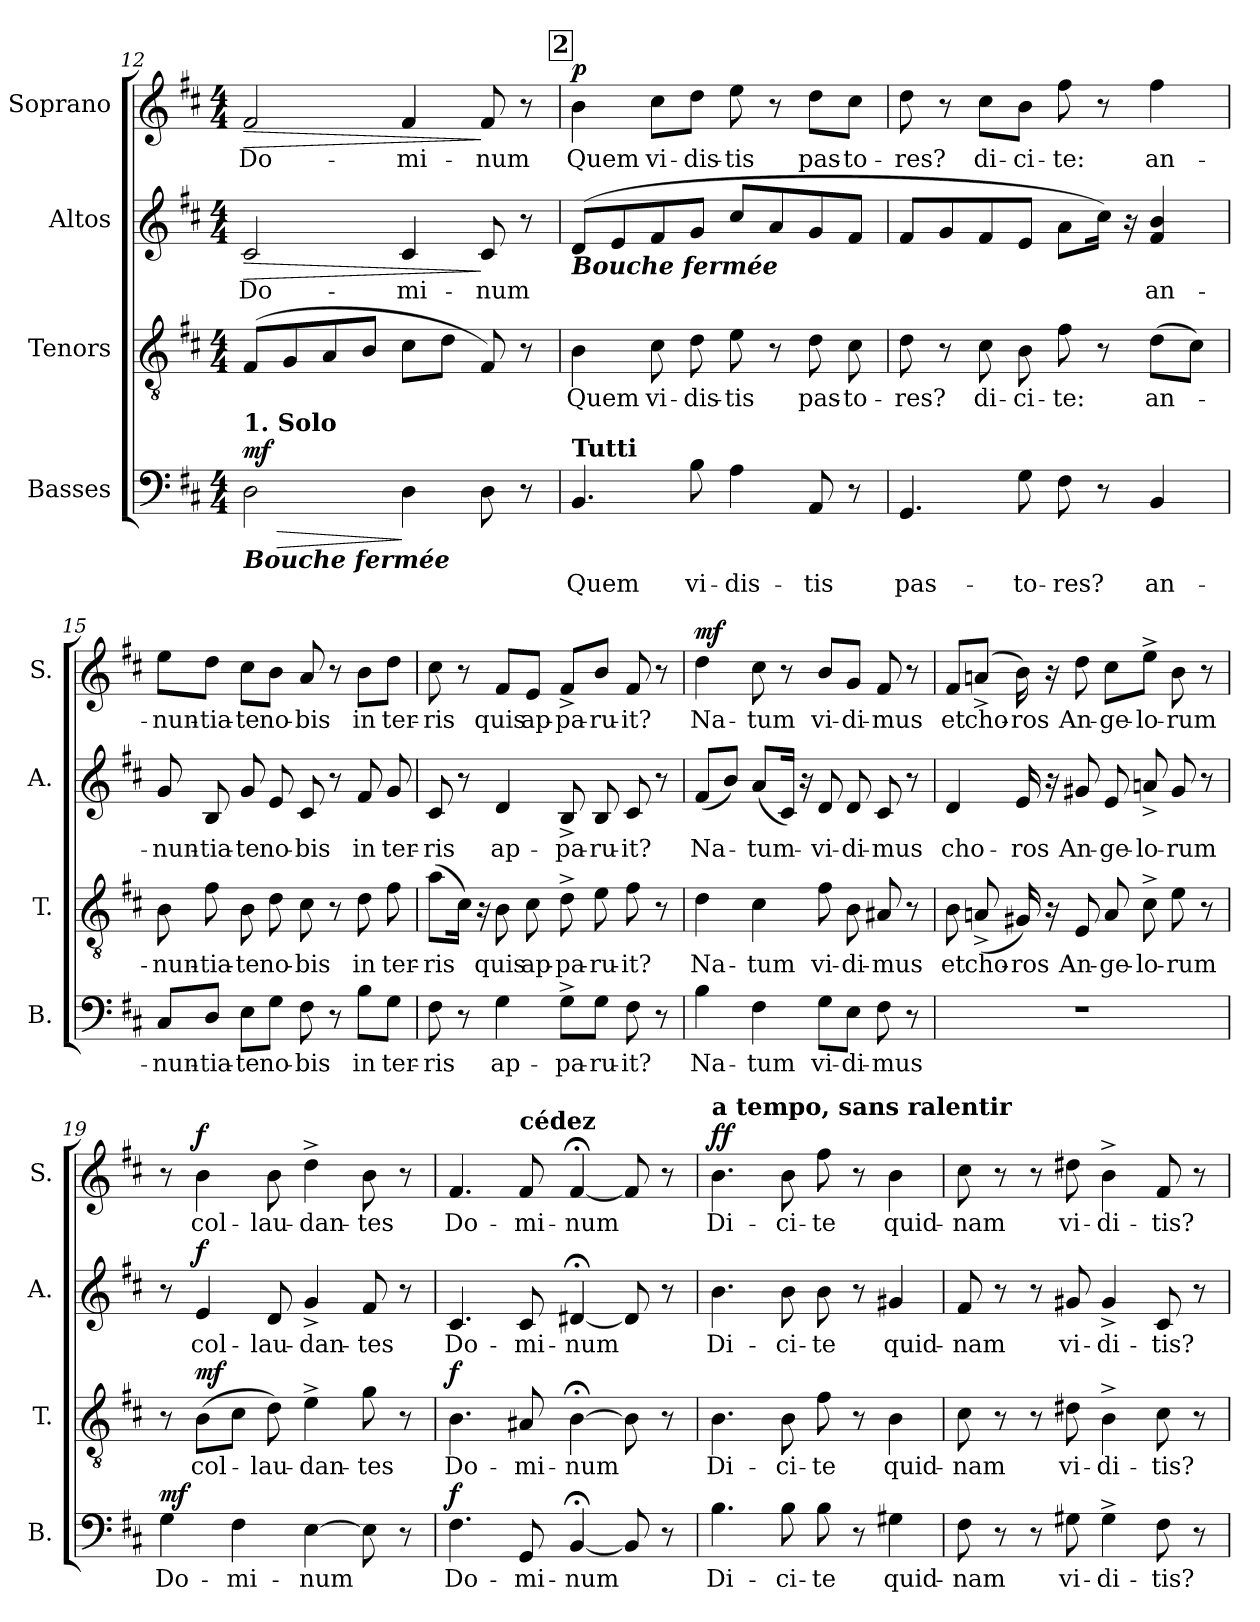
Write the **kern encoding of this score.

**kern	**text	**dynam	**kern	**text	**dynam	**kern	**text	**dynam	**kern	**text	**dynam
*part4	*part4	*part4	*part3	*part3	*part3	*part2	*part2	*part2	*part1	*part1	*part1
*staff4	*staff4	*staff4	*staff3	*staff3	*staff3	*staff2	*staff2	*staff2	*staff1	*staff1	*staff1
*I"Basses	*	*	*I"Tenors	*	*	*I"Altos	*	*	*I"Soprano	*	*
*I'B.	*	*	*I'T.	*	*	*I'A.	*	*	*I'S.	*	*
*clefF4	*	*	*clefGv2	*	*	*clefG2	*	*	*clefG2	*	*
*k[f#c#]	*	*	*k[f#c#]	*	*	*k[f#c#]	*	*	*k[f#c#]	*	*
*M4/4	*	*	*M4/4	*	*	*M4/4	*	*	*M4/4	*	*
=12	=12	=12	=12	=12	=12	=12	=12	=12	=12	=12	=12
!LO:TX:b:Bi:t=Bouche fermée	!	!	!	!	!	!	!	!	!	!	!
!LO:TX:a:B:t=1. Solo	!	!	!	!	!	!	!	!	!	!	!
!	!	!LO:HP:b	!	!	!	!	!LO:LY:b	!LO:HP:b	!	!LO:LY:b	!LO:HP:b
!	!	!LO:DY:n=1:a	!	!	!	!	!	!	!	!	!
2D\	.	> mf	(>8F#/L	.	.	2c#/	Do-	>	2f#/	Do-	>
.	.	.	8G/	.	.	.	.	.	.	.	.
.	.	.	8A/	.	.	.	.	.	.	.	.
.	.	.	8B/J	.	.	.	.	.	.	.	.
!	!	!	!	!	!	!	!LO:LY:b	!	!	!LO:LY:b	!
4D\	.	]	8c#\L	.	.	4c#/	-mi-	.	4f#/	-mi-	.
.	.	.	8d\J	.	.	.	.	.	.	.	.
!	!	!	!	!	!	!	!LO:LY:b	!	!	!LO:LY:b	!
8D\	.	.	8F#/)	.	.	8c#/	-num	]	8f#/	-num	]
8r	.	.	8r	.	.	8r	.	.	8r	.	.
!!LO:REH:place=s1:a:B:fs=14:t=2
=13	=13	=13	=13	=13	=13	=13	=13	=13	=13	=13	=13
!	!	!	!	!	!	!LO:TX:b:Bi:t=Bouche fermée	!	!	!	!	!
!LO:TX:a:B:t=Tutti	!	!	!	!	!	!	!	!	!	!	!
!	!LO:LY:b	!	!	!LO:LY:b	!	!	!	!	!	!LO:LY:b	!LO:DY:a
4.BB/	Quem	.	4B\	Quem	.	(>8d/L	.	.	4b\	Quem	p
.	.	.	.	.	.	8e/	.	.	.	.	.
!	!	!	!	!LO:LY:b	!	!	!	!	!	!LO:LY:b	!
.	.	.	8c#\	vi-	.	8f#/	.	.	8cc#\L	vi-	.
!	!LO:LY:b	!	!	!LO:LY:b	!	!	!	!	!	!LO:LY:b	!
8B\	vi-	.	8d\	-dis-	.	8g/J	.	.	8dd\J	-dis-	.
!	!LO:LY:b	!	!	!LO:LY:b	!	!	!	!	!	!LO:LY:b	!
4A\	-dis-	.	8e\	-tis	.	8cc#/L	.	.	8ee\	-tis	.
.	.	.	8r	.	.	8a/	.	.	8r	.	.
!	!LO:LY:b	!	!	!LO:LY:b	!	!	!	!	!	!LO:LY:b	!
8AA/	-tis	.	8d\	pas-	.	8g/	.	.	8dd\L	pas-	.
!	!	!	!	!LO:LY:b	!	!	!	!	!	!LO:LY:b	!
8r	.	.	8c#\	-to-	.	8f#/J	.	.	8cc#\J	-to-	.
!!LO:LB:g=z
=14	=14	=14	=14	=14	=14	=14	=14	=14	=14	=14	=14
!	!LO:LY:b	!	!	!LO:LY:b	!	!	!	!	!	!LO:LY:b	!
4.GG/	pas-	.	8d\	-res?	.	8f#/L	.	.	8dd\	-res?	.
.	.	.	8r	.	.	8g/	.	.	8r	.	.
!	!	!	!	!LO:LY:b	!	!	!	!	!	!LO:LY:b	!
.	.	.	8c#\	di-	.	8f#/	.	.	8cc#\L	di-	.
!	!LO:LY:b	!	!	!LO:LY:b	!	!	!	!	!	!LO:LY:b	!
8G\	-to-	.	8B\	-ci-	.	8e/J	.	.	8b\J	-ci-	.
!	!LO:LY:b	!	!	!LO:LY:b	!	!	!	!	!	!LO:LY:b	!
8F#\	-res?	.	8f#\	-te:	.	8a\L	.	.	8ff#\	-te:	.
8r	.	.	8r	.	.	16cc#\Jk)	.	.	8r	.	.
.	.	.	.	.	.	16r	.	.	.	.	.
!	!LO:LY:b	!	!	!LO:LY:b	!	!	!LO:LY:b	!	!	!LO:LY:b	!
4BB/	an-	.	(>8d\L	an-	.	4f#/ 4b/	an-	.	4ff#\	an-	.
.	.	.	8c#\J)	.	.	.	.	.	.	.	.
=15	=15	=15	=15	=15	=15	=15	=15	=15	=15	=15	=15
!	!LO:LY:b	!	!	!LO:LY:b	!	!	!LO:LY:b	!	!	!LO:LY:b	!
8C#/L	-nun-	.	8B\	-nun-	.	8g/	-nun-	.	8ee\L	-nun-	.
!	!LO:LY:b	!	!	!LO:LY:b	!	!	!LO:LY:b	!	!	!LO:LY:b	!
8D/J	-tia-	.	8f#\	-tia-	.	8B/	-tia-	.	8dd\J	-tia-	.
!	!LO:LY:b	!	!	!LO:LY:b	!	!	!LO:LY:b	!	!	!LO:LY:b	!
8E\L	-te	.	8B\	-te	.	8g/	-te	.	8cc#\L	-te	.
!	!LO:LY:b	!	!	!LO:LY:b	!	!	!LO:LY:b	!	!	!LO:LY:b	!
8G\J	no-	.	8d\	no-	.	8e/	no-	.	8b\J	no-	.
!	!LO:LY:b	!	!	!LO:LY:b	!	!	!LO:LY:b	!	!	!LO:LY:b	!
8F#\	-bis	.	8c#\	-bis	.	8c#/	-bis	.	8a/	-bis	.
8r	.	.	8r	.	.	8r	.	.	8r	.	.
!	!LO:LY:b	!	!	!LO:LY:b	!	!	!LO:LY:b	!	!	!LO:LY:b	!
8B\L	in	.	8d\	in	.	8f#/	in	.	8b\L	in	.
!	!LO:LY:b	!	!	!LO:LY:b	!	!	!LO:LY:b	!	!	!LO:LY:b	!
8G\J	ter-	.	8f#\	ter-	.	8g/	ter-	.	8dd\J	ter-	.
!!LO:LB:g=z
=16	=16	=16	=16	=16	=16	=16	=16	=16	=16	=16	=16
!	!LO:LY:b	!	!	!LO:LY:b	!	!	!LO:LY:b	!	!	!LO:LY:b	!
8F#\	-ris	.	(>8a\L	-ris	.	8c#/	-ris	.	8cc#\	-ris	.
8r	.	.	16c#\Jk)	.	.	8r	.	.	8r	.	.
.	.	.	16r	.	.	.	.	.	.	.	.
!	!LO:LY:b	!	!	!LO:LY:b	!	!	!LO:LY:b	!	!	!LO:LY:b	!
4G\	ap-	.	8B\	quis	.	4d/	ap-	.	8f#/L	quis	.
!	!	!	!	!LO:LY:b	!	!	!	!	!	!LO:LY:b	!
.	.	.	8c#\	ap-	.	.	.	.	8e/J	ap-	.
!	!LO:LY:b	!	!	!LO:LY:b	!	!	!LO:LY:b	!	!	!LO:LY:b	!
8G^\L	-pa-	.	8d^\	-pa-	.	8B^/	-pa-	.	8f#^/L	-pa-	.
!	!LO:LY:b	!	!	!LO:LY:b	!	!	!LO:LY:b	!	!	!LO:LY:b	!
8G\J	-ru-	.	8e\	-ru-	.	8B/	-ru-	.	8b/J	-ru-	.
!	!LO:LY:b	!	!	!LO:LY:b	!	!	!LO:LY:b	!	!	!LO:LY:b	!
8F#\	-it?	.	8f#\	-it?	.	8c#/	-it?	.	8f#/	-it?	.
8r	.	.	8r	.	.	8r	.	.	8r	.	.
=17	=17	=17	=17	=17	=17	=17	=17	=17	=17	=17	=17
!	!LO:LY:b	!	!	!LO:LY:b	!	!	!LO:LY:b	!	!	!LO:LY:b	!LO:DY:a
4B\	Na-	.	4d\	Na-	.	(<8f#/L	Na-	.	4dd\	Na-	mf
.	.	.	.	.	.	8b/J)	.	.	.	.	.
!	!LO:LY:b	!	!	!LO:LY:b	!	!	!LO:LY:b	!	!	!LO:LY:b	!
4F#\	-tum	.	4c#\	-tum	.	(<8a/L	-tum-	.	8cc#\	-tum	.
.	.	.	.	.	.	16c#/Jk)	.	.	8r	.	.
.	.	.	.	.	.	16r	.	.	.	.	.
!	!LO:LY:b	!	!	!LO:LY:b	!	!	!LO:LY:b	!	!	!LO:LY:b	!
8G\L	vi-	.	8f#\	vi-	.	8d/	-vi-	.	8b/L	vi-	.
!	!LO:LY:b	!	!	!LO:LY:b	!	!	!LO:LY:b	!	!	!LO:LY:b	!
8E\J	-di-	.	8B\	-di-	.	8d/	-di-	.	8g/J	-di-	.
!	!LO:LY:b	!	!	!LO:LY:b	!	!	!LO:LY:b	!	!	!LO:LY:b	!
8F#\	-mus	.	8A#X/	-mus	.	8c#/	-mus	.	8f#/	-mus	.
8r	.	.	8r	.	.	8r	.	.	8r	.	.
!!LO:PB:g=z
=18	=18	=18	=18	=18	=18	=18	=18	=18	=18	=18	=18
!	!	!	!	!LO:LY:b	!	!	!LO:LY:b	!	!	!LO:LY:b	!
1r	.	.	8B\	et	.	4d/	cho-	.	8f#/L	et	.
!	!	!	!	!LO:LY:b	!	!	!	!	!	!LO:LY:b	!
.	.	.	(<8An^/	cho-	.	.	.	.	(<8an^/J	cho-	.
!	!	!	!	!LO:LY:b	!	!	!LO:LY:b	!	!	!LO:LY:b	!
.	.	.	16G#X/)	-ros	.	16e/	-ros	.	16b\)	-ros	.
.	.	.	16r	.	.	16r	.	.	16r	.	.
!	!	!	!	!LO:LY:b	!	!	!LO:LY:b	!	!	!LO:LY:b	!
.	.	.	8E/	An-	.	8g#X/	An-	.	8dd\	An-	.
!	!	!	!	!LO:LY:b	!	!	!LO:LY:b	!	!	!LO:LY:b	!
.	.	.	8A/	-ge-	.	8e/	-ge-	.	8cc#\L	-ge-	.
!	!	!	!	!LO:LY:b	!	!	!LO:LY:b	!	!	!LO:LY:b	!
.	.	.	8c#^\	-lo-	.	8an^/	-lo-	.	8ee^\J	-lo-	.
!	!	!	!	!LO:LY:b	!	!	!LO:LY:b	!	!	!LO:LY:b	!
.	.	.	8e\	-rum	.	8g#/	-rum	.	8b\	-rum	.
.	.	.	8r	.	.	8r	.	.	8r	.	.
=19	=19	=19	=19	=19	=19	=19	=19	=19	=19	=19	=19
!	!LO:LY:b	!LO:DY:a	!	!	!	!	!	!	!	!	!
4G\	Do-	mf	8r	.	.	8r	.	.	8r	.	.
!	!	!	!	!LO:LY:b	!LO:DY:a	!	!LO:LY:b	!LO:DY:a	!	!LO:LY:b	!LO:DY:a
.	.	.	(>8B\L	col-	mf	4e/	col-	f	4b\	col-	f
!	!LO:LY:b	!	!	!	!	!	!	!	!	!	!
4F#\	-mi-	.	8c#\J	.	.	.	.	.	.	.	.
!	!	!	!	!LO:LY:b	!	!	!LO:LY:b	!	!	!LO:LY:b	!
.	.	.	8d\)	-lau-	.	8d/	-lau-	.	8b\	-lau-	.
!	!LO:LY:b	!	!	!LO:LY:b	!	!	!LO:LY:b	!	!	!LO:LY:b	!
[4E\	-num	.	4e^\	-dan-	.	4g^/	-dan-	.	4dd^\	-dan-	.
!	!	!	!	!LO:LY:b	!	!	!LO:LY:b	!	!	!LO:LY:b	!
8E\]	.	.	8g\	-tes	.	8f#/	-tes	.	8b\	-tes	.
8r	.	.	8r	.	.	8r	.	.	8r	.	.
=20	=20	=20	=20	=20	=20	=20	=20	=20	=20	=20	=20
!	!LO:LY:b	!LO:DY:a	!	!LO:LY:b	!LO:DY:a	!	!LO:LY:b	!	!	!LO:LY:b	!
4.F#\	Do-	f	4.B\	Do-	f	4.c#/	Do-	.	4.f#/	Do-	.
!	!	!	!	!	!	!	!	!	!LO:TX:a:B:t=cédez	!	!
!	!LO:LY:b	!	!	!LO:LY:b	!	!	!LO:LY:b	!	!	!LO:LY:b	!
8GG/	-mi-	.	8A#X/	-mi-	.	8c#/	-mi-	.	8f#/	-mi-	.
!	!LO:LY:b	!	!	!LO:LY:b	!	!	!LO:LY:b	!	!	!LO:LY:b	!
[4BB;</	-num	.	[4B;<\	-num	.	[4d#X;</	-num	.	[4f#;</	-num	.
8BB/]	.	.	8B\]	.	.	8d#/]	.	.	8f#/]	.	.
8r	.	.	8r	.	.	8r	.	.	8r	.	.
!!LO:LB:g=z
=21	=21	=21	=21	=21	=21	=21	=21	=21	=21	=21	=21
!!LO:REH:place=s1:a:B:fs=14:t=3
!	!	!	!	!	!	!	!	!	!LO:TX:a:B:t=a tempo, sans ralentir	!	!
!	!LO:LY:b	!	!	!LO:LY:b	!	!	!LO:LY:b	!	!	!LO:LY:b	!LO:DY:a
4.B\	Di-	.	4.B\	Di-	.	4.b\	Di-	.	4.b\	Di-	ff
!	!LO:LY:b	!	!	!LO:LY:b	!	!	!LO:LY:b	!	!	!LO:LY:b	!
8B\	-ci-	.	8B\	-ci-	.	8b\	-ci-	.	8b\	-ci-	.
!	!LO:LY:b	!	!	!LO:LY:b	!	!	!LO:LY:b	!	!	!LO:LY:b	!
8B\	-te	.	8f#\	-te	.	8b\	-te	.	8ff#\	-te	.
8r	.	.	8r	.	.	8r	.	.	8r	.	.
!	!LO:LY:b	!	!	!LO:LY:b	!	!	!LO:LY:b	!	!	!LO:LY:b	!
4G#X\	quid-	.	4B\	quid-	.	4g#X/	quid-	.	4b\	quid-	.
=22	=22	=22	=22	=22	=22	=22	=22	=22	=22	=22	=22
!	!LO:LY:b	!	!	!LO:LY:b	!	!	!LO:LY:b	!	!	!LO:LY:b	!
8F#\	-nam	.	8c#\	-nam	.	8f#/	-nam	.	8cc#\	-nam	.
8r	.	.	8r	.	.	8r	.	.	8r	.	.
8r	.	.	8r	.	.	8r	.	.	8r	.	.
!	!LO:LY:b	!	!	!LO:LY:b	!	!	!LO:LY:b	!	!	!LO:LY:b	!
8G#X\	vi-	.	8d#X\	vi-	.	8g#X/	vi-	.	8dd#X\	vi-	.
!	!LO:LY:b	!	!	!LO:LY:b	!	!	!LO:LY:b	!	!	!LO:LY:b	!
4G#^\	-di-	.	4B^\	-di-	.	4g#^/	-di-	.	4b^\	-di-	.
!	!LO:LY:b	!	!	!LO:LY:b	!	!	!LO:LY:b	!	!	!LO:LY:b	!
8F#\	-tis?	.	8c#\	-tis?	.	8c#/	-tis?	.	8f#/	-tis?	.
8r	.	.	8r	.	.	8r	.	.	8r	.	.
=	=	=	=	=	=	=	=	=	=	=	=
*-	*-	*-	*-	*-	*-	*-	*-	*-	*-	*-	*-
